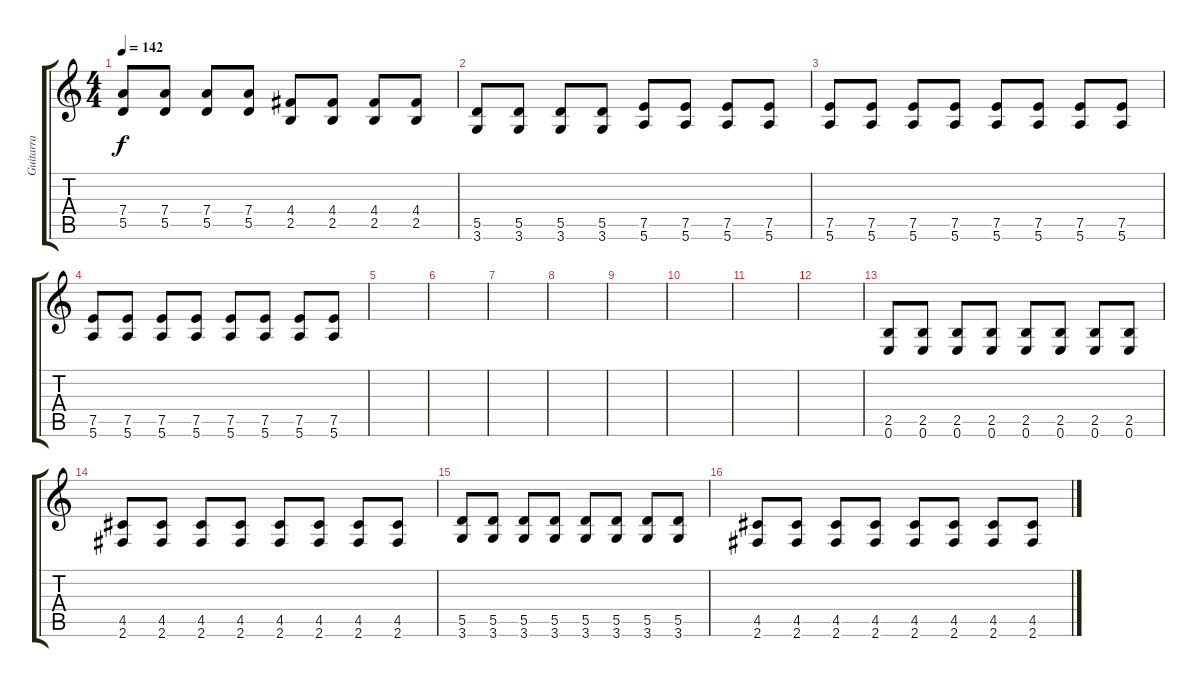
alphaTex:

\track ("Guitarra" "Guitarra") {instrument overdrivenguitar}
\staff {score tabs}
\tuning (E4 B3 G3 D3 A2 E2) {hide}
\ts (4 4)
\tempo 142
\clef g2
\ks c
(7.4 5.5).8{dy f} (7.4 5.5).8 (7.4 5.5).8 (7.4 5.5).8 (4.4 2.5).8 (4.4 2.5).8 (4.4 2.5).8 (4.4 2.5).8 |
(5.5 3.6).8 (5.5 3.6).8 (5.5 3.6).8 (5.5 3.6).8 (7.5 5.6).8 (7.5 5.6).8 (7.5 5.6).8 (7.5 5.6).8 |
(7.5 5.6).8 (7.5 5.6).8 (7.5 5.6).8 (7.5 5.6).8 (7.5 5.6).8 (7.5 5.6).8 (7.5 5.6).8 (7.5 5.6).8 |
(7.5 5.6).8 (7.5 5.6).8 (7.5 5.6).8 (7.5 5.6).8 (7.5 5.6).8 (7.5 5.6).8 (7.5 5.6).8 (7.5 5.6).8 |
|
|
|
|
|
|
|
|
(2.5 0.6).8{volume 10 instrument overdrivenguitar} (2.5 0.6).8 (2.5 0.6).8 (2.5 0.6).8 (2.5 0.6).8 (2.5 0.6).8 (2.5 0.6).8 (2.5 0.6).8 |
(4.5 2.6).8 (4.5 2.6).8 (4.5 2.6).8 (4.5 2.6).8 (4.5 2.6).8 (4.5 2.6).8 (4.5 2.6).8 (4.5 2.6).8 |
(5.5 3.6).8 (5.5 3.6).8 (5.5 3.6).8 (5.5 3.6).8 (5.5 3.6).8 (5.5 3.6).8 (5.5 3.6).8 (5.5 3.6).8 |
(4.5 2.6).8 (4.5 2.6).8 (4.5 2.6).8 (4.5 2.6).8 (4.5 2.6).8 (4.5 2.6).8 (4.5 2.6).8 (4.5 2.6).8
